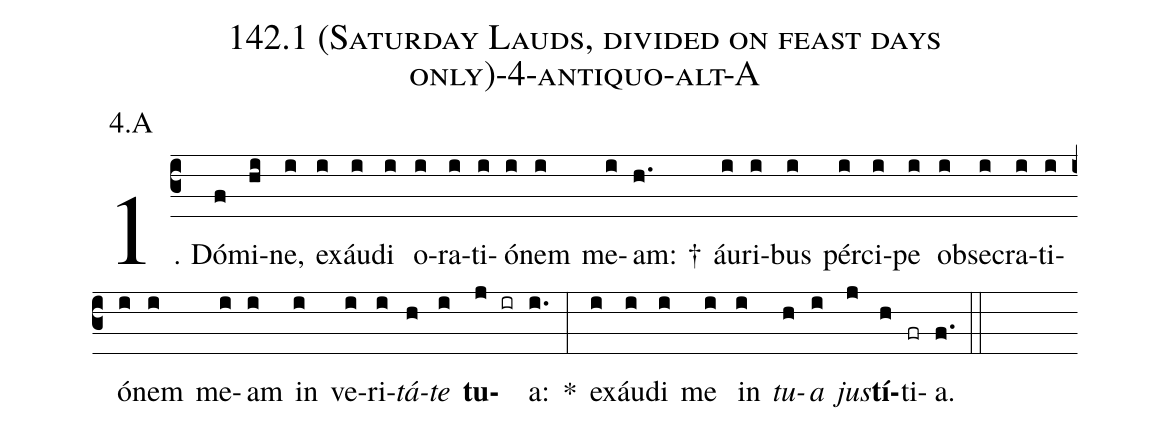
name: 142.1 (Saturday Lauds, divided on feast days only)-4-antiquo-alt-A;
annotation: 4.A;
%%
(c3)1. Dó(f)mi(hi)ne,(i) ex(i)áu(i)di(i) o(i)ra(i)ti(i)ó(i)nem(i) me(i)am: †(h.) áu(i)ri(i)bus(i) pér(i)ci(i)pe(i) ob(i)se(i)cra(i)ti(i)ó(i)nem(i) me(i)am(i) in(i) ve(i)ri(i)<i>tá</i>(h)<i>te</i>(i) <b>tu</b>(j ir)a:(i.) *(:) ex(i)áu(i)di(i) me(i) in(i) <i>tu</i>(h)<i>a</i>(i) <i>jus</i>(j)<b>tí</b>(h)ti(fr)a.(f.) (::)
